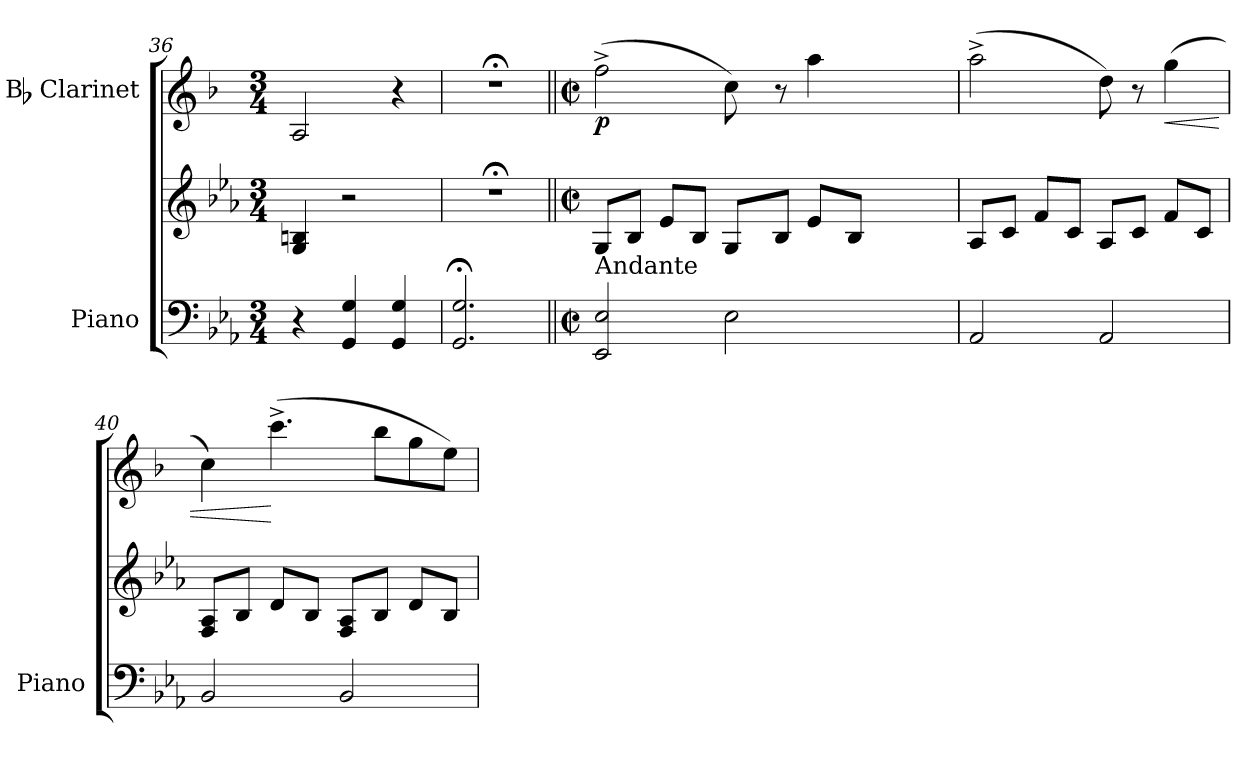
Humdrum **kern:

**kern	**kern	**kern	**dynam
*part2	*part2	*part1	*part1
*staff3	*staff2	*staff1	*staff1
*I"Piano	*	*I"Bb Clarinet	*
*I'Piano	*	*	*
*clefF4	*clefG2	*clefG2	*
*	*	*ITrd1c2	*
*k[b-e-a-]	*k[b-e-a-]	*k[b-e-a-]	*
*E-:	*E-:	*E-:	*
*M3/4	*M3/4	*M3/4	*
=36	=36	=36	=36
4r	4G/ 4Bn/	2G/	.
4GG/ 4G/	2r	.	.
4GG/ 4G/	.	4r	.
=37	=37	=37	=37
2.GG/;< 2.G/;<	2.r;<	2.r;<	.
=38||	=38||	=38||	=38||
*M2/2	*M2/2	*M2/2	*
*met(c|)	*met(c|)	*met(c|)	*
!	!	!LO:TX:a:t=Andante	!
!	!LO:TX:a:t=Andante	!	!
!LO:TX:a:t=Andante	!	!	!
!	!	!	!LO:DY:b
*	*^	*^	*
2EE-/ 2E-/	8G/L	2ryy	(>2ee-^>\	2ryy	p
.	8B-/J	.	.	.	.
.	8e-/L	.	.	.	.
.	8B-/J	.	.	.	.
2E-\	8G/L	32ryy	8b-\)	64ryy	.
.	.	.	.	256ryy	.
.	.	.	.	512ryy	.
.	.	.	.	1024ryy	.
.	.	.	.	4096ryy	.
*	*	*	*MM90	*	*
.	.	.	.	4ryy	.
*	*MM90	*	*	*	*
.	.	4...ryy	.	.	.
.	8B-/J	.	8r	.	.
.	8e-/L	.	4gg\	.	.
.	.	.	.	8ryy	.
.	8B-/J	.	.	.	.
.	.	.	.	16ryy	.
.	.	.	.	32ryy	.
.	.	.	.	128ryy	.
.	.	.	.	2048.ryy	.
*	*v	*v	*	*	*
*	*	*v	*v	*
=39	=39	=39	=39
2AA-/	8A-/L	(>2gg^>\	.
.	8c/J	.	.
.	8f/L	.	.
.	8c/J	.	.
2AA-/	8A-/L	8cc\)	.
.	8c/J	8r	.
!	!	!	!LO:HP:b
.	8f/L	(>4ff\	<
.	8c/J	.	.
=40	=40	=40	=40
2BB-/	8F/ 8A-/L	4b-\)	.
.	8B-/J	.	.
.	8d/L	(>4.bb-^>\	[
.	8B-/J	.	.
2BB-/	8F/ 8A-/L	.	.
.	8B-/J	8aa-\L	.
.	8d/L	8ff\	.
.	8B-/J	8dd\J)	.
=	=	=	=
*-	*-	*-	*-
